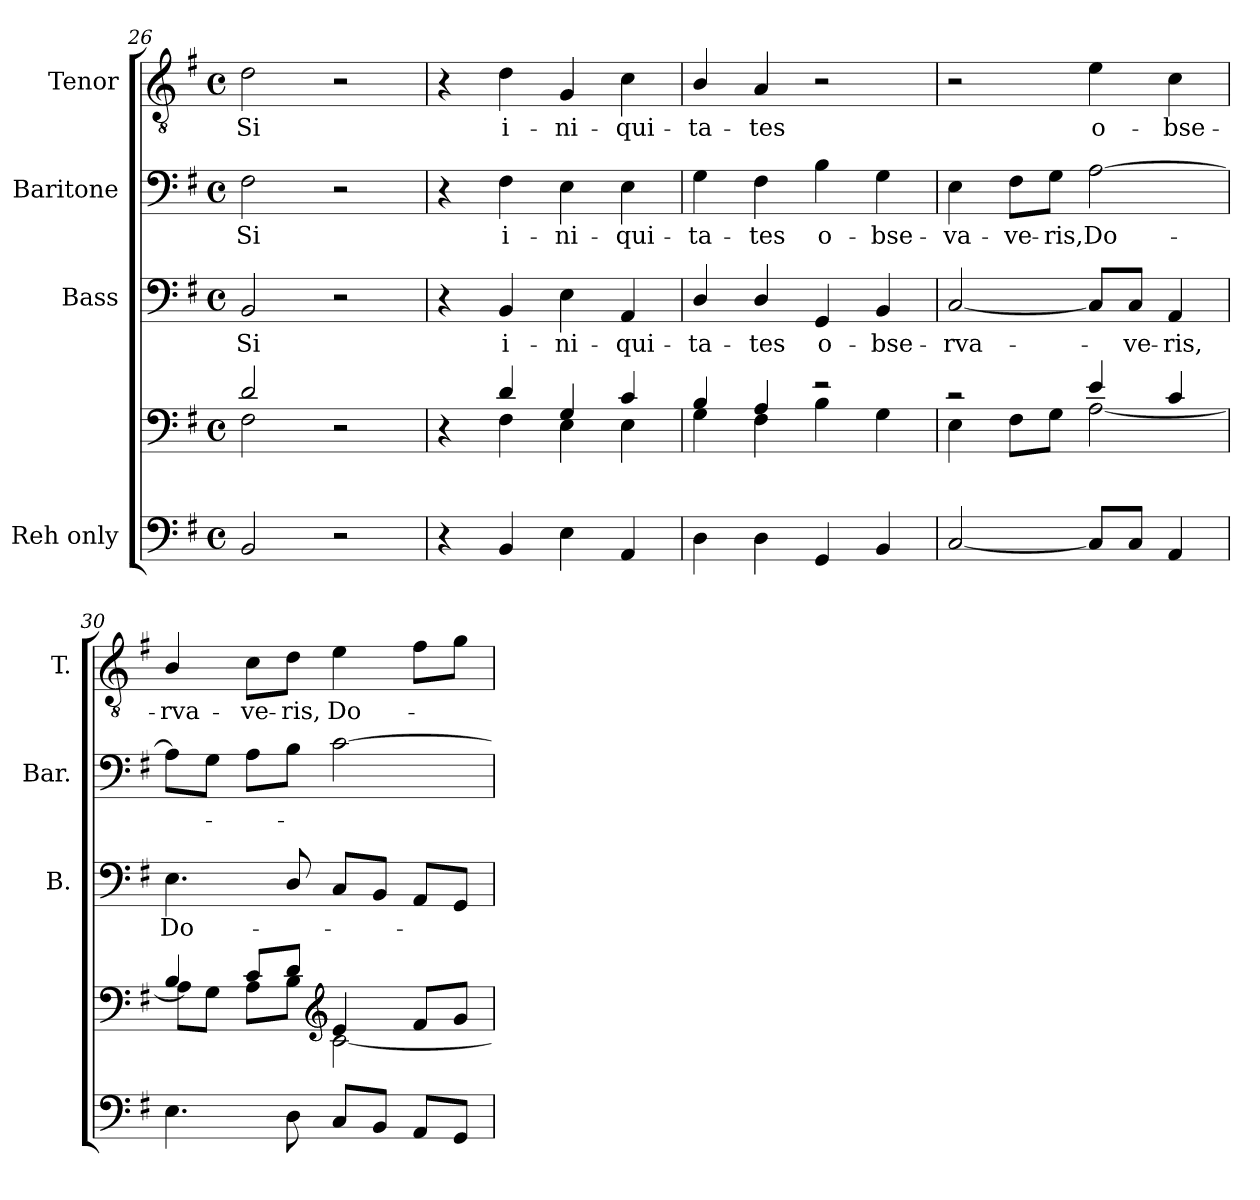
**kern	**kern	**kern	**text	**kern	**text	**kern	**text
*part4	*part4	*part3	*part3	*part2	*part2	*part1	*part1
*staff5	*staff4	*staff3	*staff3	*staff2	*staff2	*staff1	*staff1
*I"Reh only	*	*I"Bass	*	*I"Baritone	*	*I"Tenor	*
*	*	*I'B.	*	*I'Bar.	*	*I'T.	*
!!LO:LB:g=z
*clefF4	*clefF4	*clefF4	*	*clefF4	*	*clefGv2	*
*	*	*	*	*	*	*ITrd7c12	*
*k[f#]	*k[f#]	*k[f#]	*	*k[f#]	*	*k[f#]	*
*G:	*G:	*G:	*	*G:	*	*G:	*
*M4/4	*M4/4	*M4/4	*	*M4/4	*	*M4/4	*
*met(c)	*met(c)	*met(c)	*	*met(c)	*	*met(c)	*
=26	=26	=26	=26	=26	=26	=26	=26
*	*^	*	*	*	*	*	*
!	!	!	!	!LO:LY:b:color=#000000	!	!	!	!
!	!	!	!	!	!	!LO:LY:b:color=#000000	!	!
!	!	!	!	!	!	!	!	!LO:LY:b:color=#000000
2BBi/	2di/	2F#i\	2BBi/	Si	2F#i\	Si	2Di\	Si
2r	2r	2ryy	2r	.	2r	.	2r	.
=27	=27	=27	=27	=27	=27	=27	=27	=27
4r	4r	4ryy	4r	.	4r	.	4r	.
!	!	!	!	!LO:LY:b:color=#000000	!	!	!	!
!	!	!	!	!	!	!LO:LY:b:color=#000000	!	!
!	!	!	!	!	!	!	!	!LO:LY:b:color=#000000
4BBi/	4di/	4F#i\	4BBi/	i-	4F#i\	i-	4Di\	i-
!	!	!	!	!LO:LY:b:color=#000000	!	!	!	!
!	!	!	!	!	!	!LO:LY:b:color=#000000	!	!
!	!	!	!	!	!	!	!	!LO:LY:b:color=#000000
4Ei\	4Gi/	4Ei\	4Ei\	-ni-	4Ei\	-ni-	4GGi/	-ni-
!	!	!	!	!LO:LY:b:color=#000000	!	!	!	!
!	!	!	!	!	!	!LO:LY:b:color=#000000	!	!
!	!	!	!	!	!	!	!	!LO:LY:b:color=#000000
4AAi/	4ci/	4Ei\	4AAi/	-qui-	4Ei\	-qui-	4Ci\	-qui-
=28	=28	=28	=28	=28	=28	=28	=28	=28
!	!	!	!	!LO:LY:b:color=#000000	!	!	!	!
!	!	!	!	!	!	!LO:LY:b:color=#000000	!	!
!	!	!	!	!	!	!	!	!LO:LY:b:color=#000000
4Di\	4Bi/	4Gi\	4Di/	-ta-	4Gi\	-ta-	4BBi/	-ta-
!	!	!	!	!LO:LY:b:color=#000000	!	!	!	!
!	!	!	!	!	!	!LO:LY:b:color=#000000	!	!
!	!	!	!	!	!	!	!	!LO:LY:b:color=#000000
4Di\	4Ai/	4F#i\	4Di/	-tes	4F#i\	-tes	4AAi/	-tes
!	!	!	!	!LO:LY:b:color=#000000	!	!	!	!
!	!	!	!	!	!	!LO:LY:b:color=#000000	!	!
4GGi/	2r	4Bi\	4GGi/	o-	4Bi\	o-	2r	.
!	!	!	!	!LO:LY:b:color=#000000	!	!	!	!
!	!	!	!	!	!	!LO:LY:b:color=#000000	!	!
4BBi/	.	4Gi\	4BBi/	-bse-	4Gi\	-bse-	.	.
=29	=29	=29	=29	=29	=29	=29	=29	=29
!	!	!	!	!LO:LY:b:color=#000000	!	!	!	!
!	!	!	!	!	!	!LO:LY:b:color=#000000	!	!
[2Ci/	2r	4Ei\	[2Ci/	-rva-	4Ei\	-va-	2r	.
!	!	!	!	!	!	!LO:LY:b:color=#000000	!	!
.	.	8F#i\L	.	.	8F#i\L	-ve-	.	.
!	!	!	!	!	!	!LO:LY:b:color=#000000	!	!
.	.	8Gi\J	.	.	8Gi\J	-ris,	.	.
!	!	!	!	!	!	!LO:LY:b:color=#000000	!	!
!	!	!	!	!	!	!	!	!LO:LY:b:color=#000000
8Ci/L]	4ei/	[2Ai\	8Ci/L]	.	[2Ai\	Do-	4Ei\	o-
!	!	!	!	!LO:LY:b:color=#000000	!	!	!	!
8Ci/J	.	.	8Ci/J	-ve-	.	.	.	.
!	!	!	!	!LO:LY:b:color=#000000	!	!	!	!
!	!	!	!	!	!	!	!	!LO:LY:b:color=#000000
4AAi/	4ci/	.	4AAi/	-ris,	.	.	4Ci\	-bse-
=30	=30	=30	=30	=30	=30	=30	=30	=30
!	!	!	!	!LO:LY:b:color=#000000	!	!	!	!
!	!	!	!	!	!	!	!	!LO:LY:b:color=#000000
4.Ei\	4Bi/	8Ai\L]	4.Ei\	Do-	8Ai\L]	.	4BBi/	-rva-
.	.	8Gi\J	.	.	8Gi\J	.	.	.
!	!	!	!	!	!	!	!	!LO:LY:b:color=#000000
.	8ci/L	8Ai\L	.	.	8Ai\L	.	8Ci\L	-ve-
!	!	!	!	!	!	!	!	!LO:LY:b:color=#000000
8Di\	8di/J	8Bi\J	8Di/	.	8Bi\J	.	8Di\J	-ris,
*	*clefG2	*	*	*	*	*	*	*
!	!	!	!	!	!	!	!	!LO:LY:b:color=#000000
8Ci/L	4ei/	[2ci\	8Ci/L	.	[2ci\	.	4Ei\	Do-
8BBi/J	.	.	8BBi/J	.	.	.	.	.
8AAi/L	8f#i/L	.	8AAi/L	.	.	.	8F#i\L	.
8GGi/J	8gi/J	.	8GGi/J	.	.	.	8Gi\J	.
*	*v	*v	*	*	*	*	*	*
=	=	=	=	=	=	=	=
*-	*-	*-	*-	*-	*-	*-	*-
